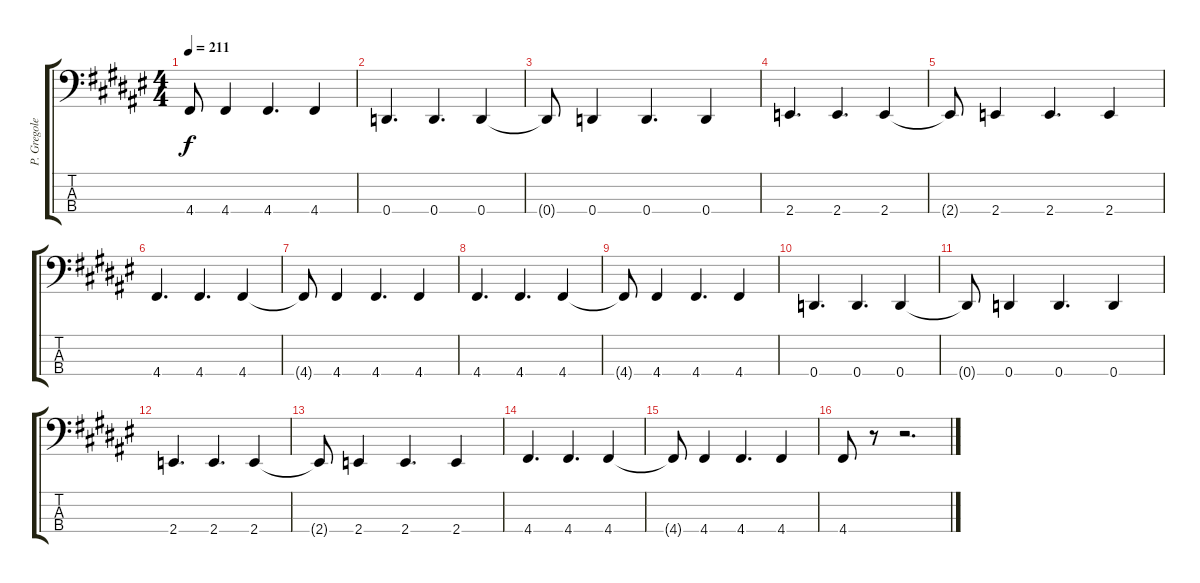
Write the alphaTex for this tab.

\track ("P. Gregoletto" "P. Gregole") {instrument electricbassfinger}
\staff {score tabs}
\tuning (G2 D2 A1 D1) {hide}
\ts (4 4)
\tempo 211
\clef f4
\ks d#minor
4.4{t}.8{dy f} 4.4.4 4.4.4{d} 4.4.4 |
0.4.4{d} 0.4.4{d} 0.4.4 |
0.4{t}.8 0.4.4 0.4.4{d} 0.4.4 |
2.4.4{d} 2.4.4{d} 2.4.4 |
2.4{t}.8 2.4.4 2.4.4{d} 2.4.4 |
4.4.4{d} 4.4.4{d} 4.4.4 |
4.4{t}.8 4.4.4 4.4.4{d} 4.4.4 |
4.4.4{d} 4.4.4{d} 4.4.4 |
4.4{t}.8 4.4.4 4.4.4{d} 4.4.4 |
0.4.4{d} 0.4.4{d} 0.4.4 |
0.4{t}.8 0.4.4 0.4.4{d} 0.4.4 |
2.4.4{d} 2.4.4{d} 2.4.4 |
2.4{t}.8 2.4.4 2.4.4{d} 2.4.4 |
4.4.4{d} 4.4.4{d} 4.4.4 |
4.4{t}.8 4.4.4 4.4.4{d} 4.4.4 |
4.4.8 r.8 r.2{d}
